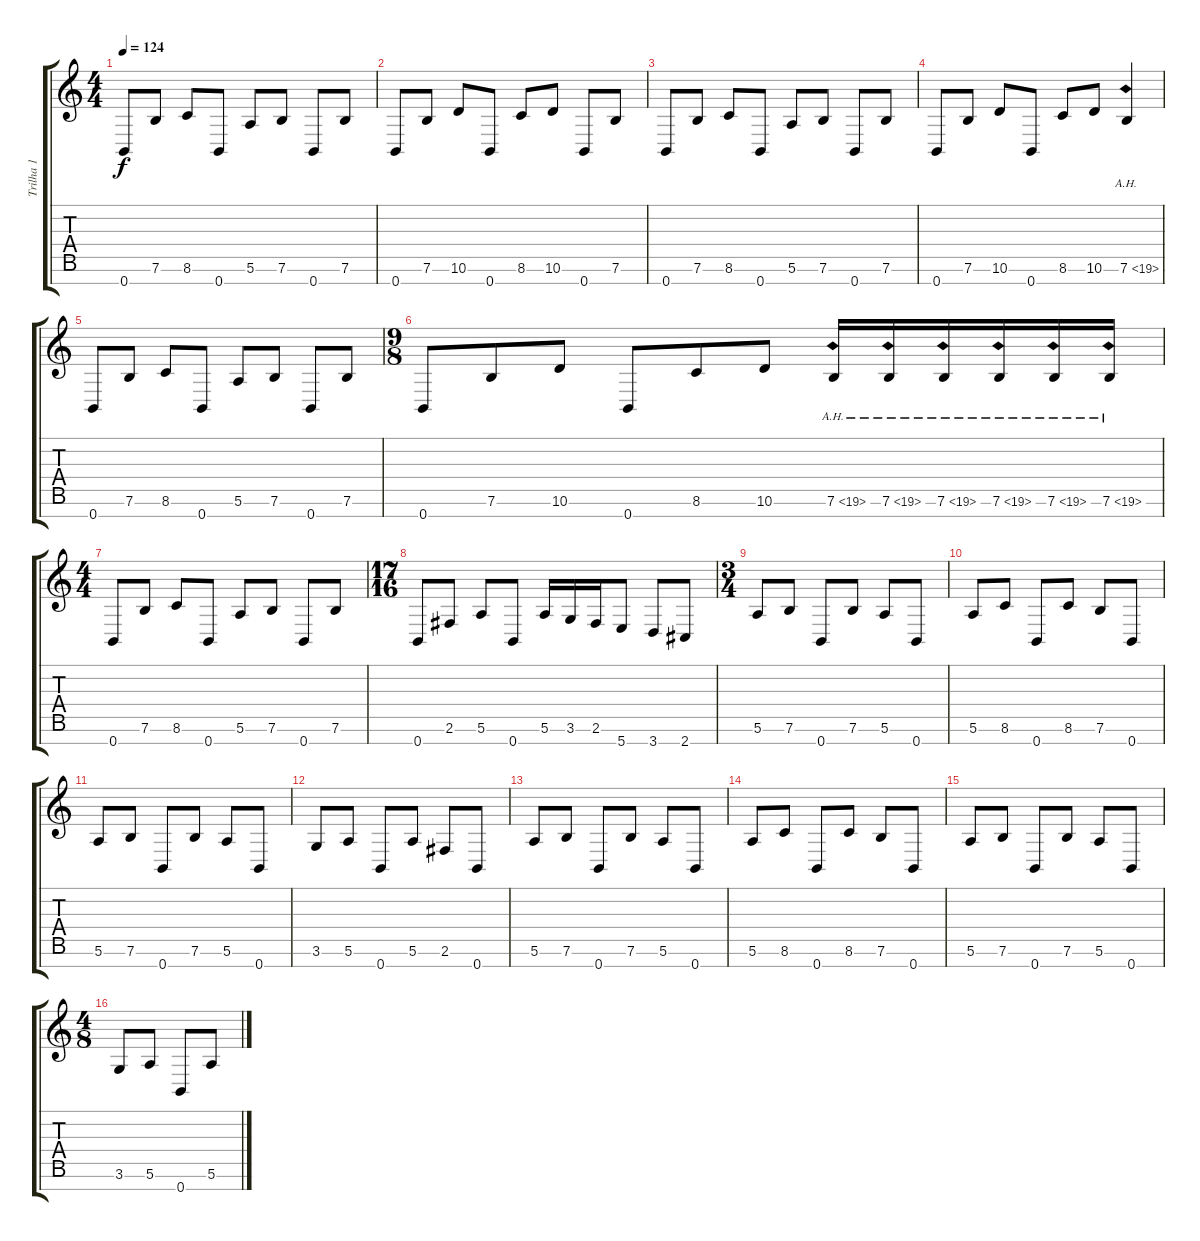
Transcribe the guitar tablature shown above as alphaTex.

\track ("Trilha 1" "Trilha 1") {instrument distortionguitar}
\staff {score tabs}
\tuning (E4 B3 G3 D3 A2 E2 B1) {hide}
\ts (4 4)
\tempo 124
\clef g2
\ks c
0.7.8{dy f} 7.6.8 8.6.8 0.7.8 5.6.8 7.6.8 0.7.8 7.6.8 |
0.7.8 7.6.8 10.6.8 0.7.8 8.6.8 10.6.8 0.7.8 7.6.8 |
0.7.8 7.6.8 8.6.8 0.7.8 5.6.8 7.6.8 0.7.8 7.6.8 |
0.7.8 7.6.8 10.6.8 0.7.8 8.6.8 10.6.8 7.6{ah 12}.4 |
0.7.8 7.6.8 8.6.8 0.7.8 5.6.8 7.6.8 0.7.8 7.6.8 |
\ts (9 8)
0.7.8 7.6.8 10.6.8 0.7.8 8.6.8 10.6.8 7.6{ah 12}.16 7.6{ah 12}.16 7.6{ah 12}.16 7.6{ah 12}.16 7.6{ah 12}.16 7.6{ah 12}.16 |
\ts (4 4)
0.7.8 7.6.8 8.6.8 0.7.8 5.6.8 7.6.8 0.7.8 7.6.8 |
\ts (17 16)
0.7.8 2.6.8 5.6.8 0.7.8 5.6.16 3.6.16 2.6.16 5.7.8 3.7.8 2.7.8 |
\ts (3 4)
5.6.8 7.6.8 0.7.8 7.6.8 5.6.8 0.7.8 |
5.6.8 8.6.8 0.7.8 8.6.8 7.6.8 0.7.8 |
5.6.8 7.6.8 0.7.8 7.6.8 5.6.8 0.7.8 |
3.6.8 5.6.8 0.7.8 5.6.8 2.6.8 0.7.8 |
5.6.8 7.6.8 0.7.8 7.6.8 5.6.8 0.7.8 |
5.6.8 8.6.8 0.7.8 8.6.8 7.6.8 0.7.8 |
5.6.8 7.6.8 0.7.8 7.6.8 5.6.8 0.7.8 |
\ts (4 8)
3.6.8 5.6.8 0.7.8 5.6.8
